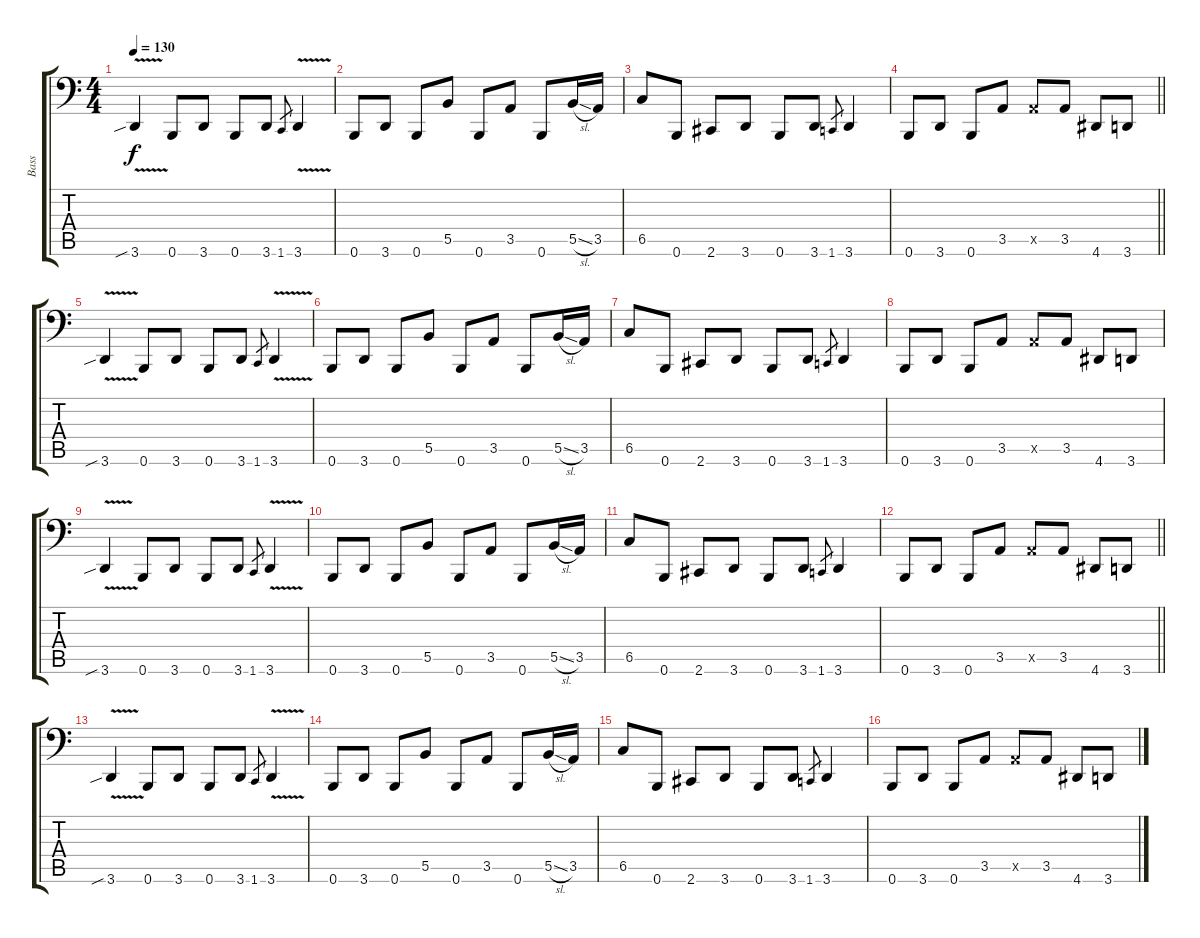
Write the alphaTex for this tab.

\track ("Bass" "Bass") {instrument electricbassfinger}
\staff {score tabs}
\tuning (Db3 Ab2 E2 B1 Gb1 B0) {hide}
\ts (4 4)
\tempo 130
\clef f4
\ks c
3.6{v sib}.4{dy f} 0.6.8 3.6.8 0.6.8 3.6.8 1.6.8{gr} 3.6{v}.4 |
0.6.8 3.6.8 0.6.8 5.5.8 0.6.8 3.5.8 0.6.8 5.5{sl}.16 3.5.16 |
6.5.8 0.6.8 2.6.8 3.6.8 0.6.8 3.6.8 1.6.8{gr} 3.6.4 |
\barLineRight lightlight
0.6.8 3.6.8 0.6.8 3.5.8 3.5{x}.8 3.5.8 4.6.8 3.6.8 |
\section ("" "")
3.6{v sib}.4 0.6.8 3.6.8 0.6.8 3.6.8 1.6.8{gr} 3.6{v}.4 |
0.6.8 3.6.8 0.6.8 5.5.8 0.6.8 3.5.8 0.6.8 5.5{sl}.16 3.5.16 |
6.5.8 0.6.8 2.6.8 3.6.8 0.6.8 3.6.8 1.6.8{gr} 3.6.4 |
0.6.8 3.6.8 0.6.8 3.5.8 3.5{x}.8 3.5.8 4.6.8 3.6.8 |
3.6{v sib}.4 0.6.8 3.6.8 0.6.8 3.6.8 1.6.8{gr} 3.6{v}.4 |
0.6.8 3.6.8 0.6.8 5.5.8 0.6.8 3.5.8 0.6.8 5.5{sl}.16 3.5.16 |
6.5.8 0.6.8 2.6.8 3.6.8 0.6.8 3.6.8 1.6.8{gr} 3.6.4 |
\barLineRight lightlight
0.6.8 3.6.8 0.6.8 3.5.8 3.5{x}.8 3.5.8 4.6.8 3.6.8 |
\section ("" "")
3.6{v sib}.4 0.6.8 3.6.8 0.6.8 3.6.8 1.6.8{gr} 3.6{v}.4 |
0.6.8 3.6.8 0.6.8 5.5.8 0.6.8 3.5.8 0.6.8 5.5{sl}.16 3.5.16 |
6.5.8 0.6.8 2.6.8 3.6.8 0.6.8 3.6.8 1.6.8{gr} 3.6.4 |
0.6.8 3.6.8 0.6.8 3.5.8 3.5{x}.8 3.5.8 4.6.8 3.6.8
